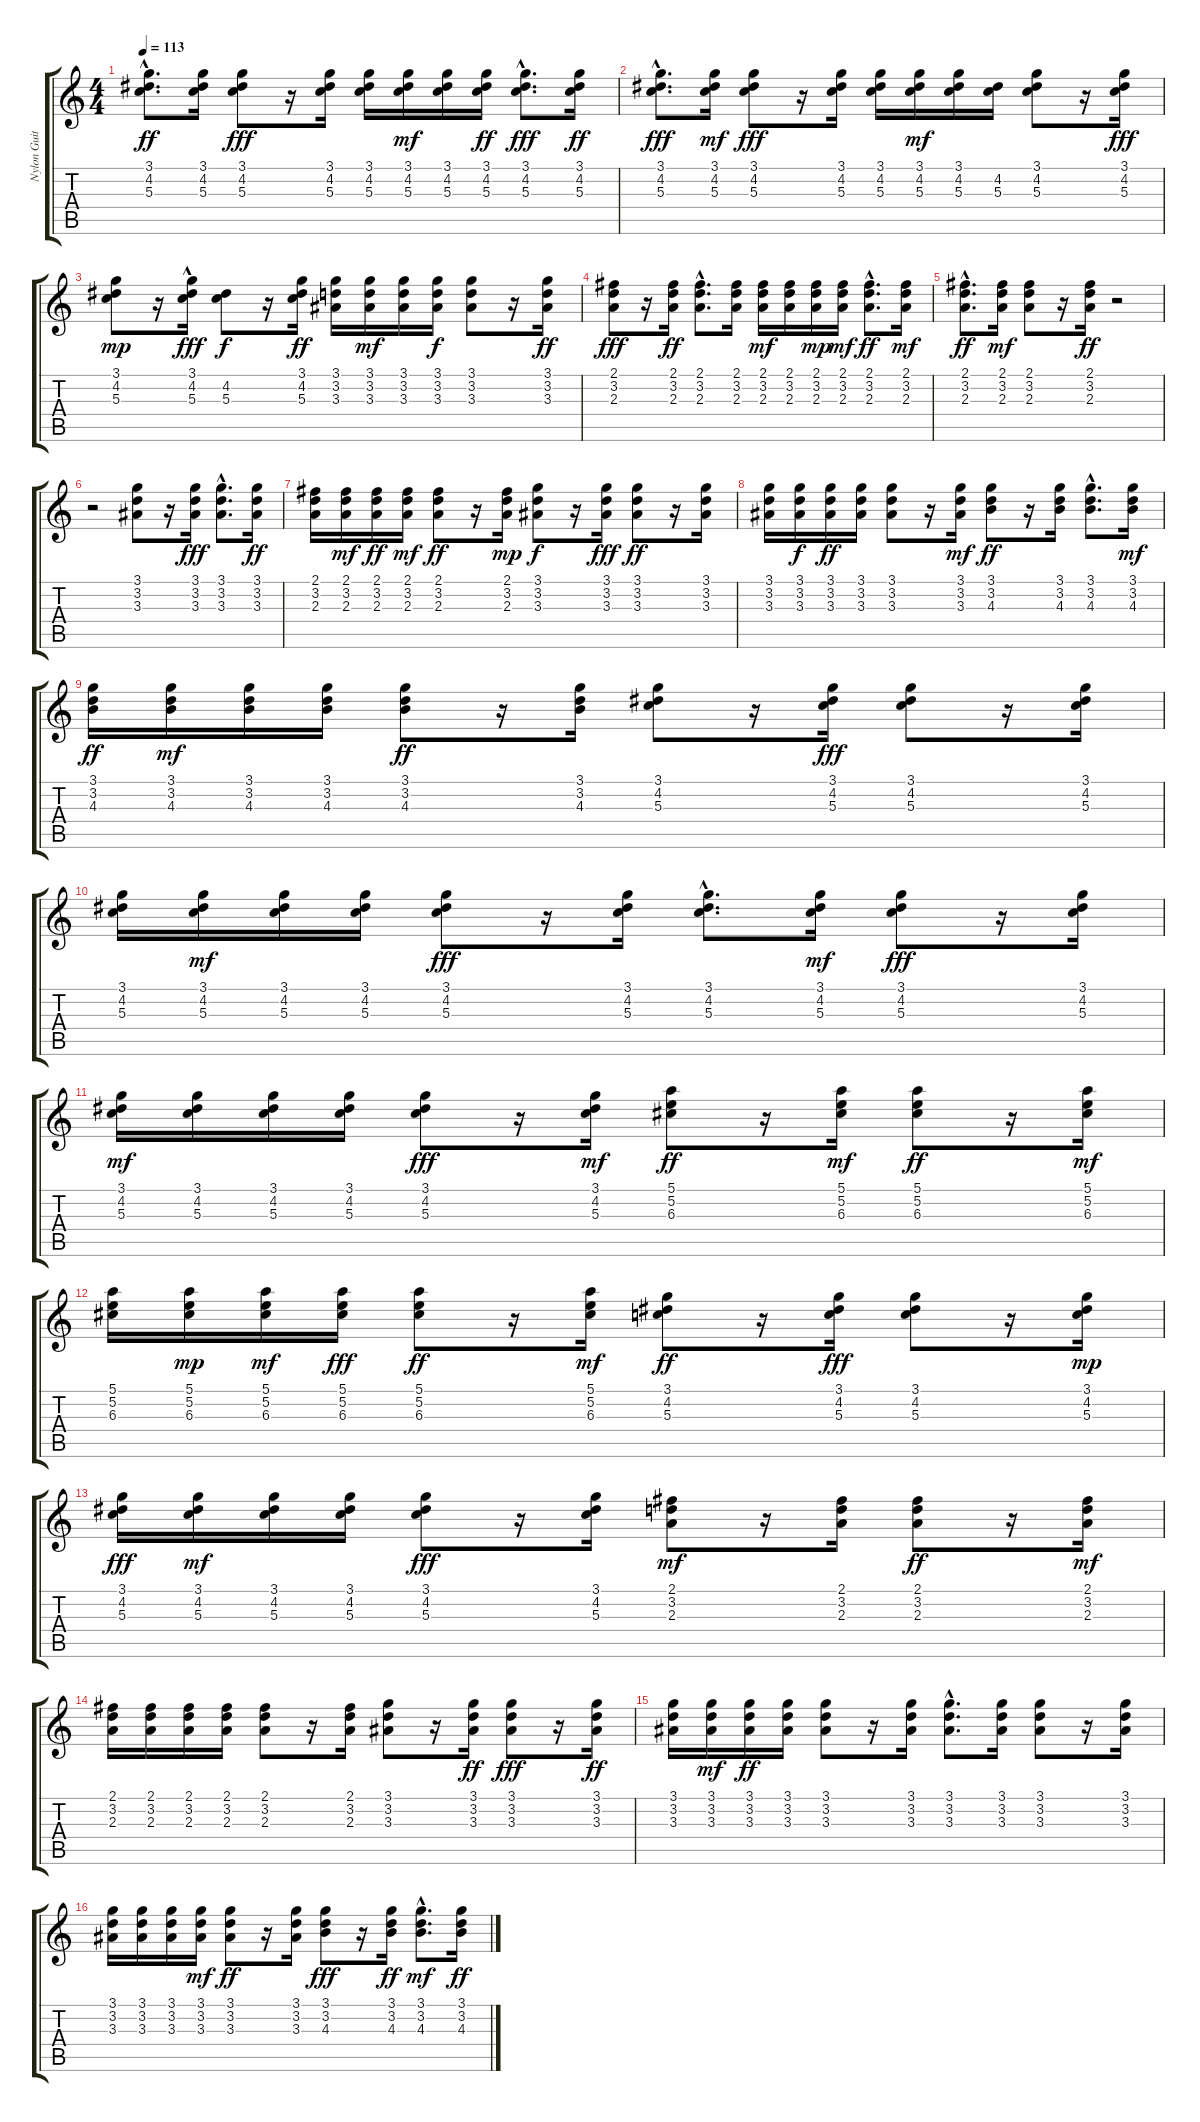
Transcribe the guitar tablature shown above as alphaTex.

\track ("Nylon Guitar" "Nylon Guit") {instrument acousticguitarnylon}
\staff {score tabs}
\tuning (E4 B3 G3 D3 A2 E2) {hide}
\ts (4 4)
\tempo 113
\clef g2
\ks c
(3.1 4.2 5.3{hac}).8{d dy ff} (3.1 4.2 5.3).16 (3.1 4.2 5.3).8{dy fff} r.16 (3.1 4.2 5.3).16 (3.1 4.2 5.3).16 (3.1 4.2 5.3).16{dy mf} (3.1 4.2 5.3).16 (3.1 4.2 5.3).16{dy ff} (3.1 4.2 5.3{hac}).8{d dy fff} (3.1 4.2 5.3).16{dy ff} |
(3.1 4.2 5.3{hac}).8{d dy fff} (3.1 4.2 5.3).16{dy mf} (3.1 4.2 5.3).8{dy fff} r.16 (3.1 4.2 5.3).16 (3.1 4.2 5.3).16 (3.1 4.2 5.3).16{dy mf} (3.1 4.2 5.3).16 (4.2 5.3).16 (3.1 4.2 5.3).8 r.16 (3.1 4.2 5.3).16{dy fff} |
(3.1 4.2 5.3).8{dy mp} r.16 (3.1{hac} 4.2 5.3).16{dy fff} (4.2 5.3).8{dy f} r.16 (3.1 4.2 5.3).16{dy ff} (3.1 3.2 3.3).16 (3.1 3.2 3.3).16{dy mf} (3.1 3.2 3.3).16 (3.1 3.2 3.3).16{dy f} (3.1 3.2 3.3).8 r.16 (3.1 3.2 3.3).16{dy ff} |
(2.1 3.2 2.3).8{dy fff} r.16 (2.1 3.2 2.3).16{dy ff} (2.1 3.2{hac} 2.3{hac}).8{d} (2.1 3.2 2.3).16 (2.1 3.2 2.3).16{dy mf} (2.1 3.2 2.3).16 (2.1 3.2 2.3).16{dy mp} (2.1 3.2 2.3).16{dy mf} (2.1{hac} 3.2{hac} 2.3{hac}).8{d dy ff} (2.1 3.2 2.3).16{dy mf} |
(2.1{hac} 3.2{hac} 2.3{hac}).8{d dy ff} (2.1 3.2 2.3).16{dy mf} (2.1 3.2 2.3).8 r.16 (2.1 3.2 2.3).16{dy ff} r.2 |
r.2 (3.1 3.2 3.3).8 r.16 (3.1 3.2 3.3).16{dy fff} (3.1{hac} 3.2{hac} 3.3{hac}).8{d} (3.1 3.2 3.3).16{dy ff} |
(2.1 3.2 2.3).16 (2.1 3.2 2.3).16{dy mf} (2.1 3.2 2.3).16{dy ff} (2.1 3.2 2.3).16{dy mf} (2.1 3.2 2.3).8{dy ff} r.16 (2.1 3.2 2.3).16{dy mp} (3.1 3.2 3.3).8{dy f} r.16 (3.1 3.2 3.3).16{dy fff} (3.1 3.2 3.3).8{dy ff} r.16 (3.1 3.2 3.3).16 |
(3.1 3.2 3.3).16 (3.1 3.2 3.3).16{dy f} (3.1 3.2 3.3).16{dy ff} (3.1 3.2 3.3).16 (3.1 3.2 3.3).8 r.16 (3.1 3.2 3.3).16{dy mf} (3.1 3.2 4.3).8{dy ff} r.16 (3.1 3.2 4.3).16 (3.1{hac} 3.2{hac} 4.3).8{d} (3.1 3.2 4.3).16{dy mf} |
(3.1 3.2 4.3).16{dy ff} (3.1 3.2 4.3).16{dy mf} (3.1 3.2 4.3).16 (3.1 3.2 4.3).16 (3.1 3.2 4.3).8{dy ff} r.16 (3.1 3.2 4.3).16 (3.1 4.2 5.3).8 r.16 (3.1 4.2 5.3).16{dy fff} (3.1 4.2 5.3).8 r.16 (3.1 4.2 5.3).16 |
(3.1 4.2 5.3).16 (3.1 4.2 5.3).16{dy mf} (3.1 4.2 5.3).16 (3.1 4.2 5.3).16 (3.1 4.2 5.3).8{dy fff} r.16 (3.1 4.2 5.3).16 (3.1{hac} 4.2{hac} 5.3{hac}).8{d} (3.1 4.2 5.3).16{dy mf} (3.1 4.2 5.3).8{dy fff} r.16 (3.1 4.2 5.3).16 |
(3.1 4.2 5.3).16{dy mf} (3.1 4.2 5.3).16 (3.1 4.2 5.3).16 (3.1 4.2 5.3).16 (3.1 4.2 5.3).8{dy fff} r.16 (3.1 4.2 5.3).16{dy mf} (5.1 5.2 6.3).8{dy ff} r.16 (5.1 5.2 6.3).16{dy mf} (5.1 5.2 6.3).8{dy ff} r.16 (5.1 5.2 6.3).16{dy mf} |
(5.1 5.2 6.3).16 (5.1 5.2 6.3).16{dy mp} (5.1 5.2 6.3).16{dy mf} (5.1 5.2 6.3).16{dy fff} (5.1 5.2 6.3).8{dy ff} r.16 (5.1 5.2 6.3).16{dy mf} (3.1 4.2 5.3).8{dy ff} r.16 (3.1 4.2 5.3).16{dy fff} (3.1 4.2 5.3).8 r.16 (3.1 4.2 5.3).16{dy mp} |
(3.1 4.2 5.3).16{dy fff} (3.1 4.2 5.3).16{dy mf} (3.1 4.2 5.3).16 (3.1 4.2 5.3).16 (3.1 4.2 5.3).8{dy fff} r.16 (3.1 4.2 5.3).16 (2.1 3.2 2.3).8{dy mf} r.16 (2.1 3.2 2.3).16 (2.1 3.2 2.3).8{dy ff} r.16 (2.1 3.2 2.3).16{dy mf} |
(2.1 3.2 2.3).16 (2.1 3.2 2.3).16 (2.1 3.2 2.3).16 (2.1 3.2 2.3).16 (2.1 3.2 2.3).8 r.16 (2.1 3.2 2.3).16 (3.1 3.2 3.3).8 r.16 (3.1 3.2 3.3).16{dy ff} (3.1 3.2 3.3).8{dy fff} r.16 (3.1 3.2 3.3).16{dy ff} |
(3.1 3.2 3.3).16 (3.1 3.2 3.3).16{dy mf} (3.1 3.2 3.3).16{dy ff} (3.1 3.2 3.3).16 (3.1 3.2 3.3).8 r.16 (3.1 3.2 3.3).16 (3.1{hac} 3.2{hac} 3.3{hac}).8{d} (3.1 3.2 3.3).16 (3.1 3.2 3.3).8 r.16 (3.1 3.2 3.3).16 |
(3.1 3.2 3.3).16 (3.1 3.2 3.3).16 (3.1 3.2 3.3).16 (3.1 3.2 3.3).16{dy mf} (3.1 3.2 3.3).8{dy ff} r.16 (3.1 3.2 3.3).16 (3.1 3.2 4.3).8{dy fff} r.16 (3.1 3.2 4.3).16{dy ff} (3.1{hac} 3.2{hac} 4.3{hac}).8{d dy mf} (3.1 3.2 4.3).16{dy ff}
